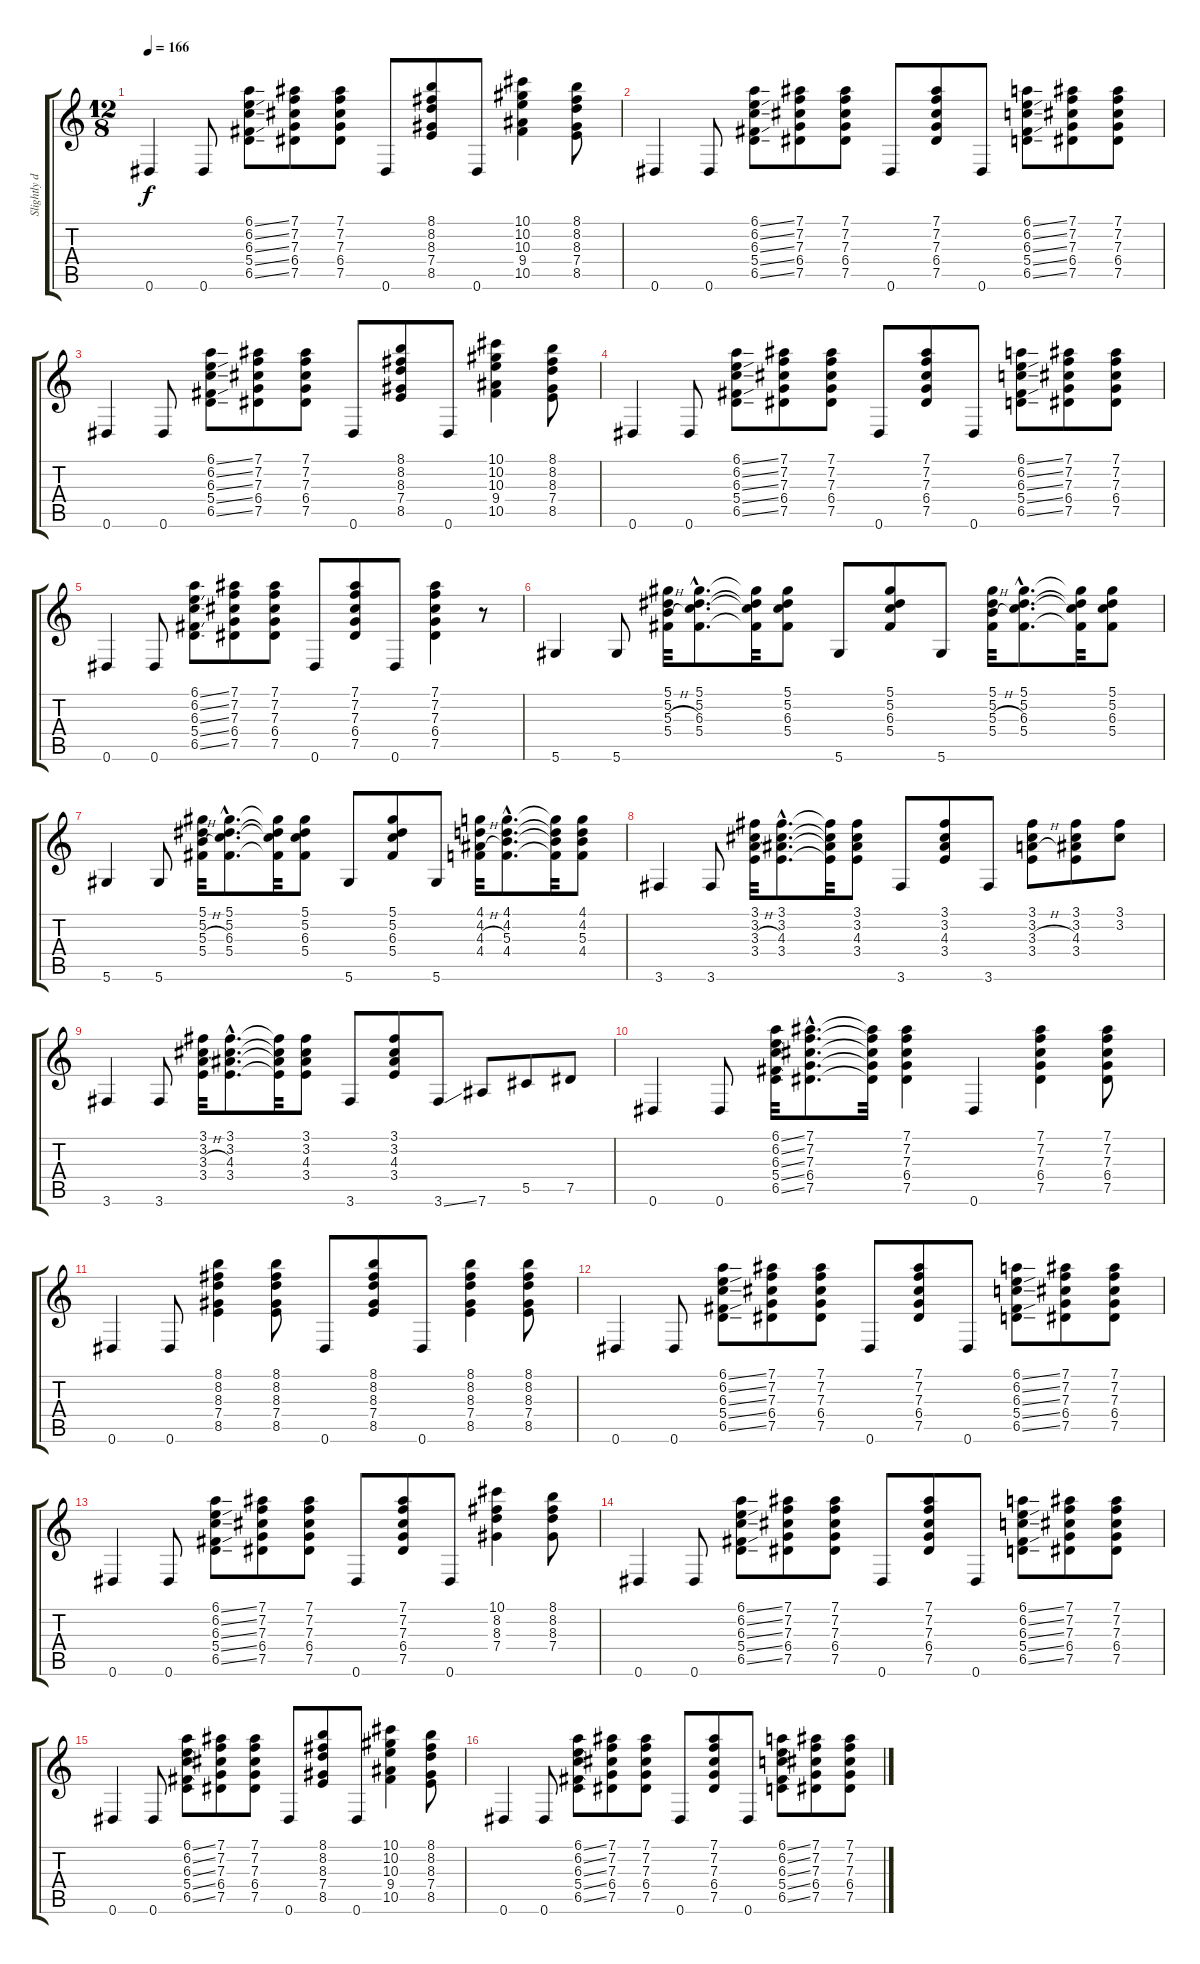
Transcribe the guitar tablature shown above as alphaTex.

\track ("Slightly distorted guitar" "Slightly d") {instrument distortionguitar}
\staff {score tabs}
\tuning (Eb4 Bb3 Gb3 Db3 Ab2 Eb2) {hide}
\ts (12 8)
\tempo 166
\clef g2
\ks c
0.6.4{dy f} 0.6.8 (6.1{ss} 6.2{ss} 6.3{ss} 5.4{ss} 6.5{ss}).8 (7.1 7.2 7.3 6.4 7.5).8 (7.1 7.2 7.3 6.4 7.5).8 0.6.8 (8.1 8.2 8.3 7.4 8.5).8 0.6.8 (10.1 10.2 10.3 9.4 10.5).4 (8.1 8.2 8.3 7.4 8.5).8 |
0.6.4 0.6.8 (6.1{ss} 6.2{ss} 6.3{ss} 5.4{ss} 6.5{ss}).8 (7.1 7.2 7.3 6.4 7.5).8 (7.1 7.2 7.3 6.4 7.5).8 0.6.8 (7.1 7.2 7.3 6.4 7.5).8 0.6.8 (6.1{ss} 6.2{ss} 6.3{ss} 5.4{ss} 6.5{ss}).8 (7.1 7.2 7.3 6.4 7.5).8 (7.1 7.2 7.3 6.4 7.5).8 |
0.6.4 0.6.8 (6.1{ss} 6.2{ss} 6.3{ss} 5.4{ss} 6.5{ss}).8 (7.1 7.2 7.3 6.4 7.5).8 (7.1 7.2 7.3 6.4 7.5).8 0.6.8 (8.1 8.2 8.3 7.4 8.5).8 0.6.8 (10.1 10.2 10.3 9.4 10.5).4 (8.1 8.2 8.3 7.4 8.5).8 |
0.6.4 0.6.8 (6.1{ss} 6.2{ss} 6.3{ss} 5.4{ss} 6.5{ss}).8 (7.1 7.2 7.3 6.4 7.5).8 (7.1 7.2 7.3 6.4 7.5).8 0.6.8 (7.1 7.2 7.3 6.4 7.5).8 0.6.8 (6.1{ss} 6.2{ss} 6.3{ss} 5.4{ss} 6.5{ss}).8 (7.1 7.2 7.3 6.4 7.5).8 (7.1 7.2 7.3 6.4 7.5).8 |
0.6.4 0.6.8 (6.1{ss} 6.2{ss} 6.3{ss} 5.4{ss} 6.5{ss}).8 (7.1 7.2 7.3 6.4 7.5).8 (7.1 7.2 7.3 6.4 7.5).8 0.6.8 (7.1 7.2 7.3 6.4 7.5).8 0.6.8 (7.1 7.2 7.3 6.4 7.5).4 r.8 |
5.6.4 5.6.8 (5.1 5.2 5.3{h} 5.4).32 (5.1{hac} 5.2{hac} 6.3{hac} 5.4{hac}).8{d} (5.1{t} 5.2{t} 6.3{t} 5.4{t}).32 (5.1 5.2 6.3 5.4).8 5.6.8 (5.1 5.2 6.3 5.4).8 5.6.8 (5.1 5.2 5.3{h} 5.4).32 (5.1{hac} 5.2{hac} 6.3{hac} 5.4{hac}).8{d} (5.1{t} 5.2{t} 6.3{t} 5.4{t}).32 (5.1 5.2 6.3 5.4).8 |
5.6.4 5.6.8 (5.1 5.2 5.3{h} 5.4).32 (5.1{hac} 5.2{hac} 6.3{hac} 5.4{hac}).8{d} (5.1{t} 5.2{t} 6.3{t} 5.4{t}).32 (5.1 5.2 6.3 5.4).8 5.6.8 (5.1 5.2 6.3 5.4).8 5.6.8 (4.1 4.2 4.3{h} 4.4).32 (4.1{hac} 4.2{hac} 5.3{hac} 4.4{hac}).8{d} (4.1{t} 4.2{t} 5.3{t} 4.4{t}).32 (4.1 4.2 5.3 4.4).8 |
3.6.4 3.6.8 (3.1 3.2 3.3{h} 3.4).32 (3.1{hac} 3.2{hac} 4.3{hac} 3.4{hac}).8{d} (3.1{t} 3.2{t} 4.3{t} 3.4{t}).32 (3.1 3.2 4.3 3.4).8 3.6.8 (3.1 3.2 4.3 3.4).8 3.6.8 (3.1 3.2 3.3{h} 3.4).8 (3.1 3.2 4.3 3.4).8 (3.1 3.2).8 |
3.6.4 3.6.8 (3.1 3.2 3.3{h} 3.4).32 (3.1{hac} 3.2{hac} 4.3{hac} 3.4{hac}).8{d} (3.1{t} 3.2{t} 4.3{t} 3.4{t}).32 (3.1 3.2 4.3 3.4).8 3.6.8 (3.1 3.2 4.3 3.4).8 3.6{ss}.8 7.6.8 5.5.8 7.5.8 |
0.6.4 0.6.8 (6.1{ss} 6.2{ss} 6.3{ss} 5.4{ss} 6.5{ss}).32 (7.1{hac} 7.2{hac} 7.3{hac} 6.4{hac} 7.5{hac}).8{d} (7.1{t} 7.2{t} 7.3{t} 6.4{t} 7.5{t}).32 (7.1 7.2 7.3 6.4 7.5).4 0.6.4 (7.1 7.2 7.3 6.4 7.5).4 (7.1 7.2 7.3 6.4 7.5).8 |
0.6.4 0.6.8 (8.1 8.2 8.3 7.4 8.5).4 (8.1 8.2 8.3 7.4 8.5).8 0.6.8 (8.1 8.2 8.3 7.4 8.5).8 0.6.8 (8.1 8.2 8.3 7.4 8.5).4 (8.1 8.2 8.3 7.4 8.5).8 |
0.6.4 0.6.8 (6.1{ss} 6.2{ss} 6.3{ss} 5.4{ss} 6.5{ss}).8 (7.1 7.2 7.3 6.4 7.5).8 (7.1 7.2 7.3 6.4 7.5).8 0.6.8 (7.1 7.2 7.3 6.4 7.5).8 0.6.8 (6.1{ss} 6.2{ss} 6.3{ss} 5.4{ss} 6.5{ss}).8 (7.1 7.2 7.3 6.4 7.5).8 (7.1 7.2 7.3 6.4 7.5).8 |
0.6.4 0.6.8 (6.1{ss} 6.2{ss} 6.3{ss} 5.4{ss} 6.5{ss}).8 (7.1 7.2 7.3 6.4 7.5).8 (7.1 7.2 7.3 6.4 7.5).8 0.6.8 (7.1 7.2 7.3 6.4 7.5).8 0.6.8 (10.1 8.2 8.3 7.4).4 (8.1 8.2 8.3 7.4).8 |
0.6.4 0.6.8 (6.1{ss} 6.2{ss} 6.3{ss} 5.4{ss} 6.5{ss}).8 (7.1 7.2 7.3 6.4 7.5).8 (7.1 7.2 7.3 6.4 7.5).8 0.6.8 (7.1 7.2 7.3 6.4 7.5).8 0.6.8 (6.1{ss} 6.2{ss} 6.3{ss} 5.4{ss} 6.5{ss}).8 (7.1 7.2 7.3 6.4 7.5).8 (7.1 7.2 7.3 6.4 7.5).8 |
0.6.4 0.6.8 (6.1{ss} 6.2{ss} 6.3{ss} 5.4{ss} 6.5{ss}).8 (7.1 7.2 7.3 6.4 7.5).8 (7.1 7.2 7.3 6.4 7.5).8 0.6.8 (8.1 8.2 8.3 7.4 8.5).8 0.6.8 (10.1 10.2 10.3 9.4 10.5).4 (8.1 8.2 8.3 7.4 8.5).8 |
0.6.4 0.6.8 (6.1{ss} 6.2{ss} 6.3{ss} 5.4{ss} 6.5{ss}).8 (7.1 7.2 7.3 6.4 7.5).8 (7.1 7.2 7.3 6.4 7.5).8 0.6.8 (7.1 7.2 7.3 6.4 7.5).8 0.6.8 (6.1{ss} 6.2{ss} 6.3{ss} 5.4{ss} 6.5{ss}).8 (7.1 7.2 7.3 6.4 7.5).8 (7.1 7.2 7.3 6.4 7.5).8
